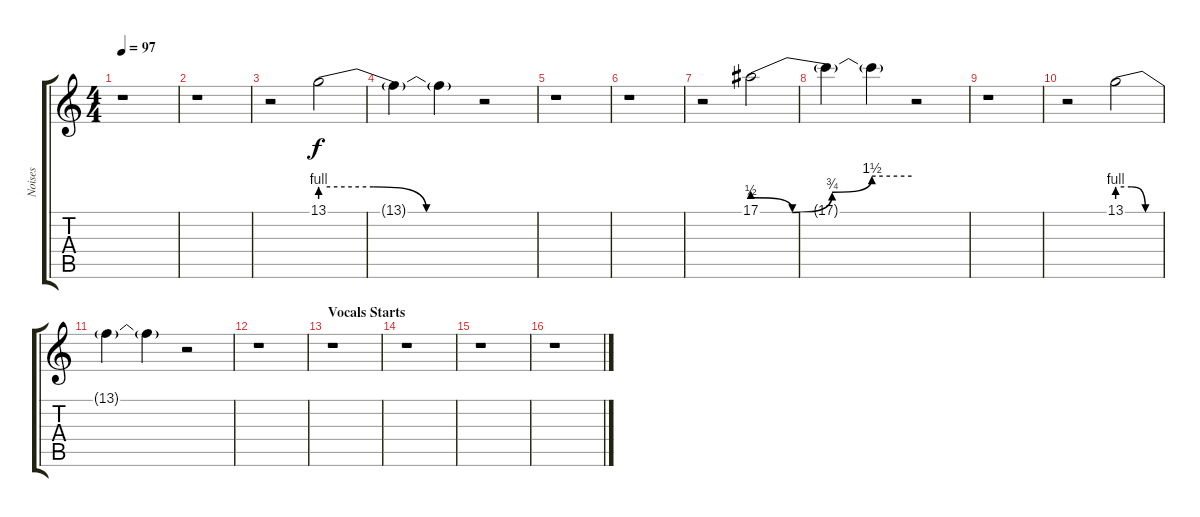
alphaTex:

\track ("Noises" "Noises") {instrument pad5bowed}
\staff {score tabs}
\tuning (E4 B3 G3 D3 A2 E2) {hide}
\ts (4 4)
\tempo 97
\clef g2
\ks c
r.1{dy f instrument pad5bowed} |
r.1 |
r.2 13.1{be (custom 0 4 20 4 40 0 60 0)}.2 |
13.1{t}.4 13.1{t}.4 r.2 |
r.1 |
r.1 |
r.2 17.1{be (custom 0 2 15 0 30 3 45 6 60 6)}.2 |
17.1{t}.4 17.1{t}.4 r.2 |
r.1 |
r.2 13.1{be (custom 0 4 20 4 40 0 60 0)}.2 |
13.1{t}.4 13.1{t}.4 r.2 |
r.1 |
\section ("" "Vocals Starts")
r.1 |
r.1 |
r.1 |
r.1
